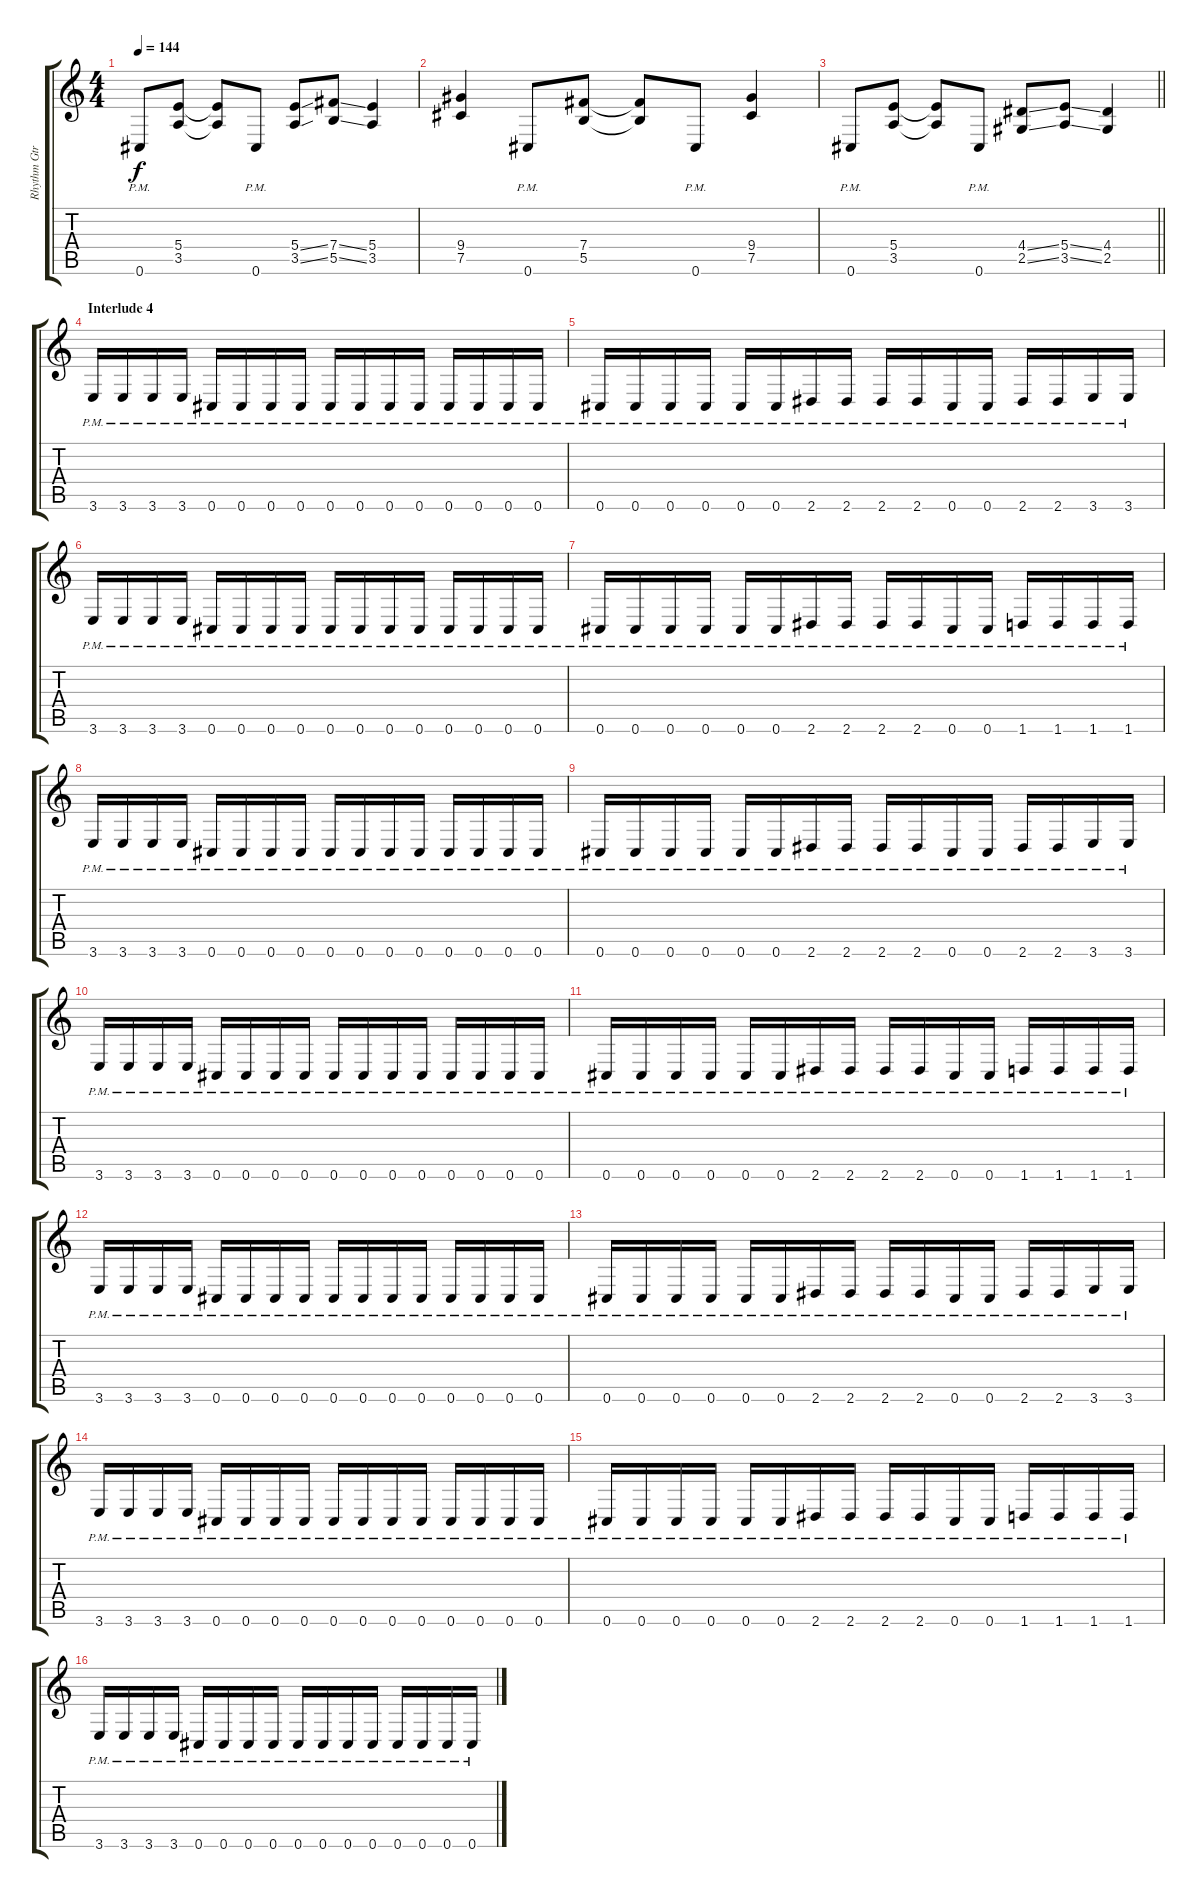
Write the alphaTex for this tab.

\track ("Rhythm Gtr.2" "Rhythm Gtr") {instrument distortionguitar}
\staff {score tabs}
\tuning (Db4 Ab3 E3 B2 Gb2 Db2) {hide}
\ts (4 4)
\tempo 144
\clef g2
\ks c
0.6{pm}.8{dy f} (5.4 3.5).8 (5.4{t} 3.5{t}).8 0.6{pm}.8 (5.4{ss} 3.5{ss}).8 (7.4{ss} 5.5{ss}).8 (5.4 3.5).4 |
(9.4 7.5).4 0.6{pm}.8 (7.4 5.5).8 (7.4{t} 5.5{t}).8 0.6{pm}.8 (9.4 7.5).4 |
\barLineRight lightlight
0.6{pm}.8 (5.4 3.5).8 (5.4{t} 3.5{t}).8 0.6{pm}.8 (4.4{ss} 2.5{ss}).8 (5.4{ss} 3.5{ss}).8 (4.4 2.5).4 |
\section ("" "Interlude 4")
3.6{pm}.16 3.6{pm}.16 3.6{pm}.16 3.6{pm}.16 0.6{pm}.16 0.6{pm}.16 0.6{pm}.16 0.6{pm}.16 0.6{pm}.16 0.6{pm}.16 0.6{pm}.16 0.6{pm}.16 0.6{pm}.16 0.6{pm}.16 0.6{pm}.16 0.6{pm}.16 |
0.6{pm}.16 0.6{pm}.16 0.6{pm}.16 0.6{pm}.16 0.6{pm}.16 0.6{pm}.16 2.6{pm}.16 2.6{pm}.16 2.6{pm}.16 2.6{pm}.16 0.6{pm}.16 0.6{pm}.16 2.6{pm}.16 2.6{pm}.16 3.6{pm}.16 3.6{pm}.16 |
3.6{pm}.16 3.6{pm}.16 3.6{pm}.16 3.6{pm}.16 0.6{pm}.16 0.6{pm}.16 0.6{pm}.16 0.6{pm}.16 0.6{pm}.16 0.6{pm}.16 0.6{pm}.16 0.6{pm}.16 0.6{pm}.16 0.6{pm}.16 0.6{pm}.16 0.6{pm}.16 |
0.6{pm}.16 0.6{pm}.16 0.6{pm}.16 0.6{pm}.16 0.6{pm}.16 0.6{pm}.16 2.6{pm}.16 2.6{pm}.16 2.6{pm}.16 2.6{pm}.16 0.6{pm}.16 0.6{pm}.16 1.6{pm}.16 1.6{pm}.16 1.6{pm}.16 1.6{pm}.16 |
3.6{pm}.16 3.6{pm}.16 3.6{pm}.16 3.6{pm}.16 0.6{pm}.16 0.6{pm}.16 0.6{pm}.16 0.6{pm}.16 0.6{pm}.16 0.6{pm}.16 0.6{pm}.16 0.6{pm}.16 0.6{pm}.16 0.6{pm}.16 0.6{pm}.16 0.6{pm}.16 |
0.6{pm}.16 0.6{pm}.16 0.6{pm}.16 0.6{pm}.16 0.6{pm}.16 0.6{pm}.16 2.6{pm}.16 2.6{pm}.16 2.6{pm}.16 2.6{pm}.16 0.6{pm}.16 0.6{pm}.16 2.6{pm}.16 2.6{pm}.16 3.6{pm}.16 3.6{pm}.16 |
3.6{pm}.16 3.6{pm}.16 3.6{pm}.16 3.6{pm}.16 0.6{pm}.16 0.6{pm}.16 0.6{pm}.16 0.6{pm}.16 0.6{pm}.16 0.6{pm}.16 0.6{pm}.16 0.6{pm}.16 0.6{pm}.16 0.6{pm}.16 0.6{pm}.16 0.6{pm}.16 |
0.6{pm}.16 0.6{pm}.16 0.6{pm}.16 0.6{pm}.16 0.6{pm}.16 0.6{pm}.16 2.6{pm}.16 2.6{pm}.16 2.6{pm}.16 2.6{pm}.16 0.6{pm}.16 0.6{pm}.16 1.6{pm}.16 1.6{pm}.16 1.6{pm}.16 1.6{pm}.16 |
3.6{pm}.16 3.6{pm}.16 3.6{pm}.16 3.6{pm}.16 0.6{pm}.16 0.6{pm}.16 0.6{pm}.16 0.6{pm}.16 0.6{pm}.16 0.6{pm}.16 0.6{pm}.16 0.6{pm}.16 0.6{pm}.16 0.6{pm}.16 0.6{pm}.16 0.6{pm}.16 |
0.6{pm}.16 0.6{pm}.16 0.6{pm}.16 0.6{pm}.16 0.6{pm}.16 0.6{pm}.16 2.6{pm}.16 2.6{pm}.16 2.6{pm}.16 2.6{pm}.16 0.6{pm}.16 0.6{pm}.16 2.6{pm}.16 2.6{pm}.16 3.6{pm}.16 3.6{pm}.16 |
3.6{pm}.16 3.6{pm}.16 3.6{pm}.16 3.6{pm}.16 0.6{pm}.16 0.6{pm}.16 0.6{pm}.16 0.6{pm}.16 0.6{pm}.16 0.6{pm}.16 0.6{pm}.16 0.6{pm}.16 0.6{pm}.16 0.6{pm}.16 0.6{pm}.16 0.6{pm}.16 |
0.6{pm}.16 0.6{pm}.16 0.6{pm}.16 0.6{pm}.16 0.6{pm}.16 0.6{pm}.16 2.6{pm}.16 2.6{pm}.16 2.6{pm}.16 2.6{pm}.16 0.6{pm}.16 0.6{pm}.16 1.6{pm}.16 1.6{pm}.16 1.6{pm}.16 1.6{pm}.16 |
3.6{pm}.16 3.6{pm}.16 3.6{pm}.16 3.6{pm}.16 0.6{pm}.16 0.6{pm}.16 0.6{pm}.16 0.6{pm}.16 0.6{pm}.16 0.6{pm}.16 0.6{pm}.16 0.6{pm}.16 0.6{pm}.16 0.6{pm}.16 0.6{pm}.16 0.6{pm}.16
